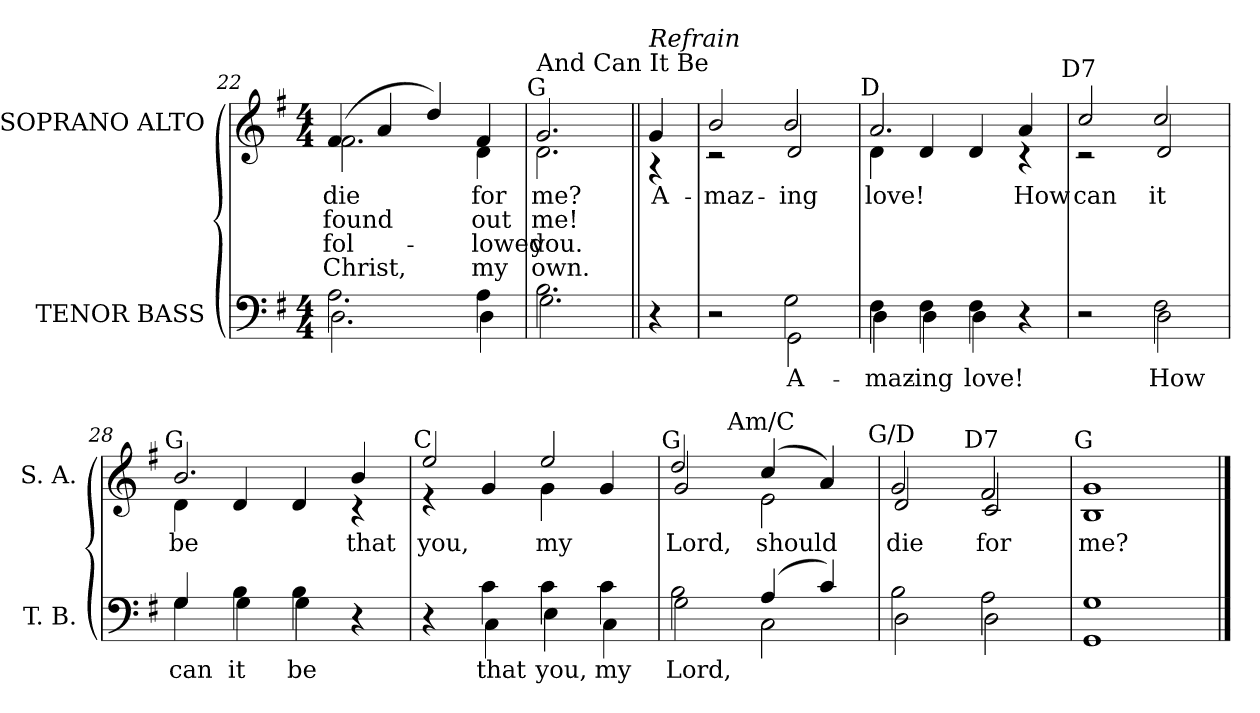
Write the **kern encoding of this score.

**kern	**text	**kern	**text	**text	**text	**text
*part2	*part2	*part1	*part1	*part1	*part1	*part1
*staff2	*staff2	*staff1	*staff1	*staff1	*staff1	*staff1
*I"TENOR BASS	*	*I"SOPRANO ALTO	*	*	*	*
*I'T. B.	*	*I'S. A.	*	*	*	*
*clefF4	*	*clefG2	*	*	*	*
*k[f#]	*	*k[f#]	*	*	*	*
*G:	*	*G:	*	*	*	*
*M4/4	*	*M4/4	*	*	*	*
=22	=22	=22	=22	=22	=22	=22
*^	*	*	*	*	*	*
!	!	!	!LO:TX:a:cj:t=D	!	!	!	!
!	!	!	!	!LO:LY:b:color=#000000	!LO:LY:b:color=#000000	!LO:LY:b:color=#000000	!LO:LY:b:color=#000000
*	*	*	*^	*	*	*	*
2.Ai\	2.Di\	.	(4f#i/	2.f#i\	die	found	fol-	Christ,
.	.	.	4ai/	.	.	.	.	.
.	.	.	4ddi/)	.	.	.	.	.
!	!	!	!	!	!LO:LY:b:color=#000000	!LO:LY:b:color=#000000	!LO:LY:b:color=#000000	!LO:LY:b:color=#000000
4Ai\	4Di\	.	4f#i/	4di\	for	out	-lowed	my
=23	=23	=23	=23	=23	=23	=23	=23	=23
!	!	!	!LO:TX:a:cj:t=G	!	!	!	!	!
!	!	!	!LO:TX:a:t=And Can It Be	!	!	!	!	!
!	!	!	!	!	!LO:LY:b:color=#000000	!LO:LY:b:color=#000000	!LO:LY:b:color=#000000	!LO:LY:b:color=#000000
2.Bi\	2.Gi\	.	2.gi/	2.di\	me?	me!	you.	own.
*v	*v	*	*	*	*	*	*	*
!!LO:LB:g=z	!!
=24||	=24||	=24||	=24||	=24||	=24||	=24||	=24||
*^	*	*	*	*	*	*	*
!	!	!	!LO:TX:a:i:t=Refrain	!	!	!	!	!
!	!	!	!	!	!LO:LY:b:color=#000000	!	!	!
*v	*v	*	*	*	*	*	*	*
4r	.	4gi/	4r	A-	.	.	.
=25	=25	=25	=25	=25	=25	=25	=25
*^	*	*	*	*	*	*	*
!	!	!	!	!	!LO:LY:b:color=#000000	!	!	!
2r	2ryy	.	2bi/	2r	-maz-	.	.	.
!	!	!LO:LY:a:color=#000000	!	!	!	!	!	!
!	!	!	!	!	!LO:LY:b:color=#000000	!	!	!
2Gi\	2GGi\	A-	2bi/	2di/	-ing	.	.	.
=26	=26	=26	=26	=26	=26	=26	=26	=26
!	!	!LO:LY:a:color=#000000	!	!	!	!	!	!
!	!	!	!LO:TX:a:cj:t=D	!	!	!	!	!
!	!	!	!	!	!LO:LY:b:color=#000000	!	!	!
4F#i\	4Di\	-maz-	2.ai/	4di\	love!	.	.	.
!	!	!LO:LY:a:color=#000000	!	!	!	!	!	!
4F#i\	4Di\	-ing	.	4di/	.	.	.	.
!	!	!LO:LY:a:color=#000000	!	!	!	!	!	!
4F#i\	4Di\	love!	.	4di/	.	.	.	.
!	!	!	!	!	!LO:LY:b:color=#000000	!	!	!
4r	4ryy	.	4ai/	4r	How	.	.	.
=27	=27	=27	=27	=27	=27	=27	=27	=27
!	!	!	!LO:TX:a:cj:t=D7	!	!	!	!	!
!	!	!	!	!	!LO:LY:b:color=#000000	!	!	!
2r	2ryy	.	2cci/	2r	can	.	.	.
!	!	!LO:LY:a:color=#000000	!	!	!	!	!	!
!	!	!	!	!	!LO:LY:b:color=#000000	!	!	!
2F#i\	2Di\	How	2cci/	2di/	it	.	.	.
=28	=28	=28	=28	=28	=28	=28	=28	=28
!	!	!LO:LY:a:color=#000000	!	!	!	!	!	!
!	!	!	!LO:TX:a:cj:t=G	!	!	!	!	!
!	!	!	!	!	!LO:LY:b:color=#000000	!	!	!
4Gi/	4Gi\	can	2.bi/	4di\	be	.	.	.
!	!	!LO:LY:a:color=#000000	!	!	!	!	!	!
4Bi\	4Gi\	it	.	4di/	.	.	.	.
!	!	!LO:LY:a:color=#000000	!	!	!	!	!	!
4Bi\	4Gi\	be	.	4di/	.	.	.	.
!	!	!	!	!	!LO:LY:b:color=#000000	!	!	!
4r	4ryy	.	4bi/	4r	that	.	.	.
!!LO:LB:g=z	!!
=29	=29	=29	=29	=29	=29	=29	=29	=29
!	!	!	!LO:TX:a:cj:t=C	!	!	!	!	!
!	!	!	!	!	!LO:LY:b:color=#000000	!	!	!
4r	4ryy	.	2eei/	4r	you,	.	.	.
!	!	!LO:LY:a:color=#000000	!	!	!	!	!	!
4ci\	4Ci\	that	.	4gi/	.	.	.	.
!	!	!LO:LY:a:color=#000000	!	!	!	!	!	!
!	!	!	!	!	!LO:LY:b:color=#000000	!	!	!
4ci\	4Ei\	you,	2eei/	4gi\	my	.	.	.
!	!	!LO:LY:a:color=#000000	!	!	!	!	!	!
4ci\	4Ci\	my	.	4gi/	.	.	.	.
=30	=30	=30	=30	=30	=30	=30	=30	=30
!	!	!LO:LY:a:color=#000000	!	!	!	!	!	!
!	!	!	!LO:TX:a:cj:t=G	!	!	!	!	!
!	!	!	!	!	!LO:LY:b:color=#000000	!	!	!
2Bi\	2Gi\	Lord,	2ddi/	2gi/	Lord,	.	.	.
!	!	!	!LO:TX:a:cj:t=Am/C	!	!	!	!	!
!	!	!	!	!	!LO:LY:b:color=#000000	!	!	!
(4Ai/	2Ci\	.	(4cci/	2ei\	should	.	.	.
4ci/)	.	.	4ai/)	.	.	.	.	.
=31	=31	=31	=31	=31	=31	=31	=31	=31
!	!	!	!LO:TX:a:cj:t=G/D	!	!	!	!	!
!	!	!	!	!	!LO:LY:b:color=#000000	!	!	!
2Bi\	2Di\	.	2gi/	2di/	die	.	.	.
!	!	!	!LO:TX:a:cj:t=D7	!	!	!	!	!
!	!	!	!	!	!LO:LY:b:color=#000000	!	!	!
2Ai\	2Di\	.	2f#i/	2ci/	for	.	.	.
=32	=32	=32	=32	=32	=32	=32	=32	=32
!	!	!	!LO:TX:a:cj:t=G	!	!	!	!	!
!	!	!	!	!	!LO:LY:b:color=#000000	!	!	!
1Gi	1GGi	.	1gi	1Bi	me?	.	.	.
*v	*v	*	*	*	*	*	*	*
*	*	*v	*v	*	*	*	*
==	==	==	==	==	==	==
*-	*-	*-	*-	*-	*-	*-
